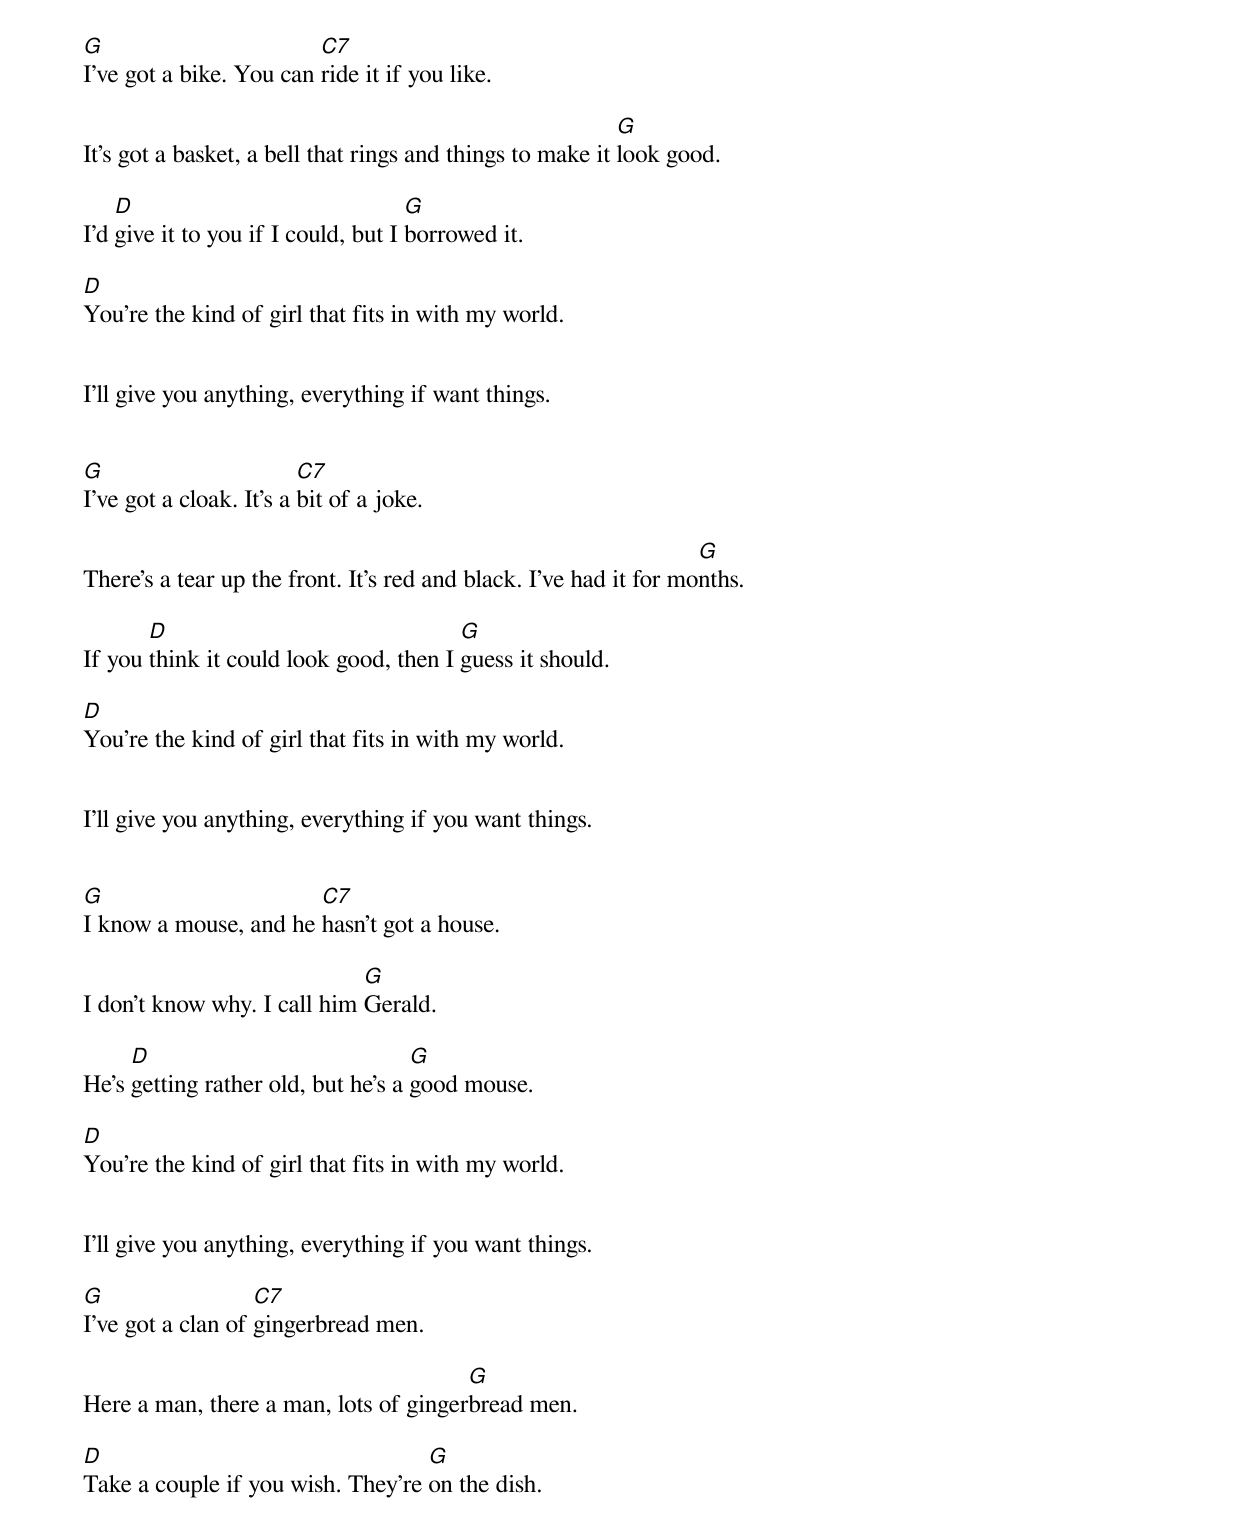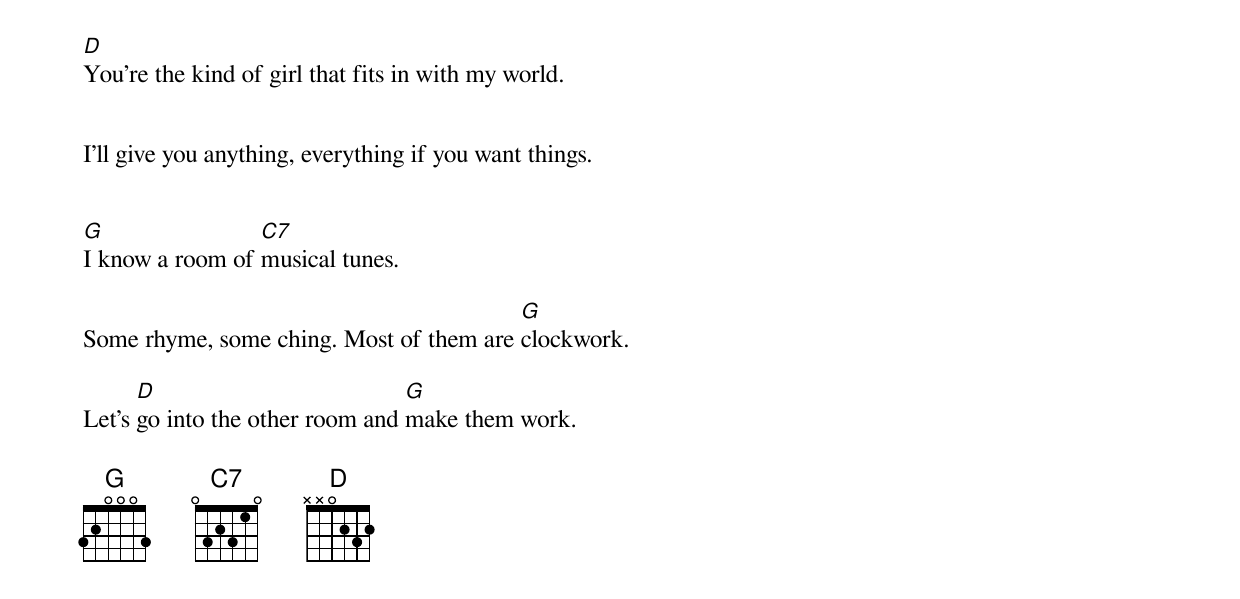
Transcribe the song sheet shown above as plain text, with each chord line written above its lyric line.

<pre>
G                        C7
I've got a bike. You can ride it if you like.

                                                           G
It's got a basket, a bell that rings and things to make it look good.

    D                                G
I'd give it to you if I could, but I borrowed it.

D
You're the kind of girl that fits in with my world.


I'll give you anything, everything if want things.


G                        C7
I've got a cloak. It's a bit of a joke.

                                                                   G
There's a tear up the front. It's red and black. I've had it for months.

       D                                G
If you think it could look good, then I guess it should.

D
You're the kind of girl that fits in with my world.


I'll give you anything, everything if you want things.


G                      C7
I know a mouse, and he hasn't got a house.

                             G
I don't know why. I call him Gerald.

     D                              G
He's getting rather old, but he's a good mouse.

D
You're the kind of girl that fits in with my world.


I'll give you anything, everything if you want things.

G                  C7
I've got a clan of gingerbread men.

                                       G
Here a man, there a man, lots of gingerbread men.

D                                  G
Take a couple if you wish. They're on the dish.

D
You're the kind of girl that fits in with my world.


I'll give you anything, everything if you want things.


G                C7
I know a room of musical tunes.

                                         G
Some rhyme, some ching. Most of them are clockwork.

      D                          G
Let's go into the other room and make them work.
</pre>
